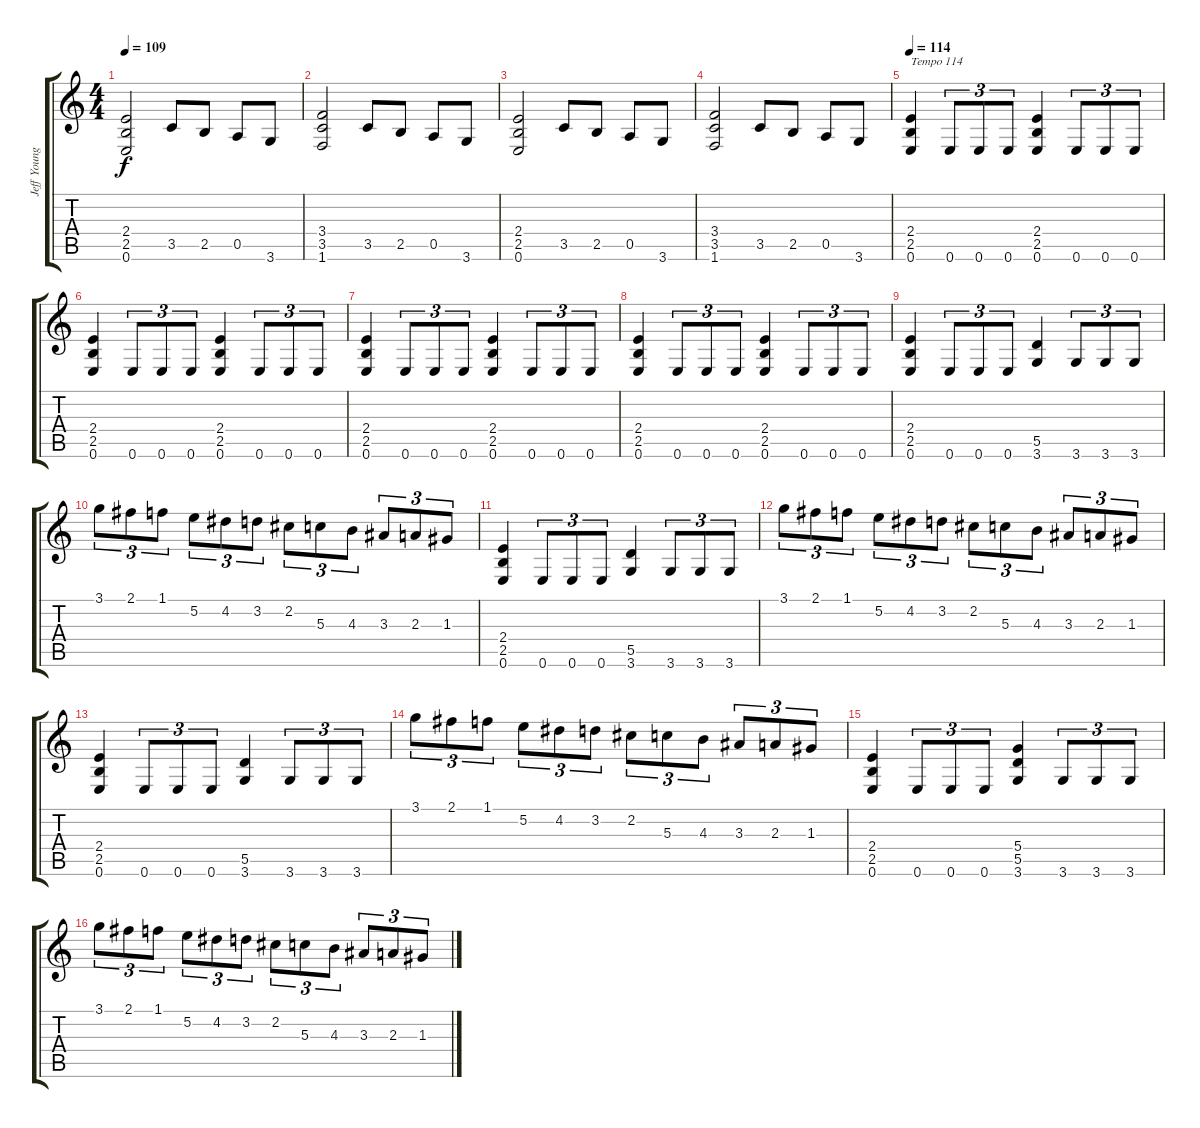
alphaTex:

\track ("Jeff Young" "Jeff Young") {instrument distortionguitar}
\staff {score tabs}
\tuning (E4 B3 G3 D3 A2 E2) {hide}
\ts (4 4)
\tempo 109
\clef g2
\ks c
(2.4 2.5 0.6).2{dy f} 3.5.8 2.5.8 0.5.8 3.6.8 |
(3.4 3.5 1.6).2 3.5.8 2.5.8 0.5.8 3.6.8 |
(2.4 2.5 0.6).2 3.5.8 2.5.8 0.5.8 3.6.8 |
(3.4 3.5 1.6).2 3.5.8 2.5.8 0.5.8 3.6.8 |
\tempo 114
(2.4 2.5 0.6).4{txt "Tempo 114"} 0.6.8{tu (3 2)} 0.6.8{tu (3 2)} 0.6.8{tu (3 2)} (2.4 2.5 0.6).4 0.6.8{tu (3 2)} 0.6.8{tu (3 2)} 0.6.8{tu (3 2)} |
(2.4 2.5 0.6).4 0.6.8{tu (3 2)} 0.6.8{tu (3 2)} 0.6.8{tu (3 2)} (2.4 2.5 0.6).4 0.6.8{tu (3 2)} 0.6.8{tu (3 2)} 0.6.8{tu (3 2)} |
(2.4 2.5 0.6).4 0.6.8{tu (3 2)} 0.6.8{tu (3 2)} 0.6.8{tu (3 2)} (2.4 2.5 0.6).4 0.6.8{tu (3 2)} 0.6.8{tu (3 2)} 0.6.8{tu (3 2)} |
(2.4 2.5 0.6).4 0.6.8{tu (3 2)} 0.6.8{tu (3 2)} 0.6.8{tu (3 2)} (2.4 2.5 0.6).4 0.6.8{tu (3 2)} 0.6.8{tu (3 2)} 0.6.8{tu (3 2)} |
(2.4 2.5 0.6).4 0.6.8{tu (3 2)} 0.6.8{tu (3 2)} 0.6.8{tu (3 2)} (5.5 3.6).4 3.6.8{tu (3 2)} 3.6.8{tu (3 2)} 3.6.8{tu (3 2)} |
3.1.8{tu (3 2)} 2.1.8{tu (3 2)} 1.1.8{tu (3 2)} 5.2.8{tu (3 2)} 4.2.8{tu (3 2)} 3.2.8{tu (3 2)} 2.2.8{tu (3 2)} 5.3.8{tu (3 2)} 4.3.8{tu (3 2)} 3.3.8{tu (3 2)} 2.3.8{tu (3 2)} 1.3.8{tu (3 2)} |
(2.4 2.5 0.6).4 0.6.8{tu (3 2)} 0.6.8{tu (3 2)} 0.6.8{tu (3 2)} (5.5 3.6).4 3.6.8{tu (3 2)} 3.6.8{tu (3 2)} 3.6.8{tu (3 2)} |
3.1.8{tu (3 2)} 2.1.8{tu (3 2)} 1.1.8{tu (3 2)} 5.2.8{tu (3 2)} 4.2.8{tu (3 2)} 3.2.8{tu (3 2)} 2.2.8{tu (3 2)} 5.3.8{tu (3 2)} 4.3.8{tu (3 2)} 3.3.8{tu (3 2)} 2.3.8{tu (3 2)} 1.3.8{tu (3 2)} |
(2.4 2.5 0.6).4 0.6.8{tu (3 2)} 0.6.8{tu (3 2)} 0.6.8{tu (3 2)} (5.5 3.6).4 3.6.8{tu (3 2)} 3.6.8{tu (3 2)} 3.6.8{tu (3 2)} |
3.1.8{tu (3 2)} 2.1.8{tu (3 2)} 1.1.8{tu (3 2)} 5.2.8{tu (3 2)} 4.2.8{tu (3 2)} 3.2.8{tu (3 2)} 2.2.8{tu (3 2)} 5.3.8{tu (3 2)} 4.3.8{tu (3 2)} 3.3.8{tu (3 2)} 2.3.8{tu (3 2)} 1.3.8{tu (3 2)} |
(2.4 2.5 0.6).4 0.6.8{tu (3 2)} 0.6.8{tu (3 2)} 0.6.8{tu (3 2)} (5.4 5.5 3.6).4 3.6.8{tu (3 2)} 3.6.8{tu (3 2)} 3.6.8{tu (3 2)} |
3.1.8{tu (3 2)} 2.1.8{tu (3 2)} 1.1.8{tu (3 2)} 5.2.8{tu (3 2)} 4.2.8{tu (3 2)} 3.2.8{tu (3 2)} 2.2.8{tu (3 2)} 5.3.8{tu (3 2)} 4.3.8{tu (3 2)} 3.3.8{tu (3 2)} 2.3.8{tu (3 2)} 1.3.8{tu (3 2)}
